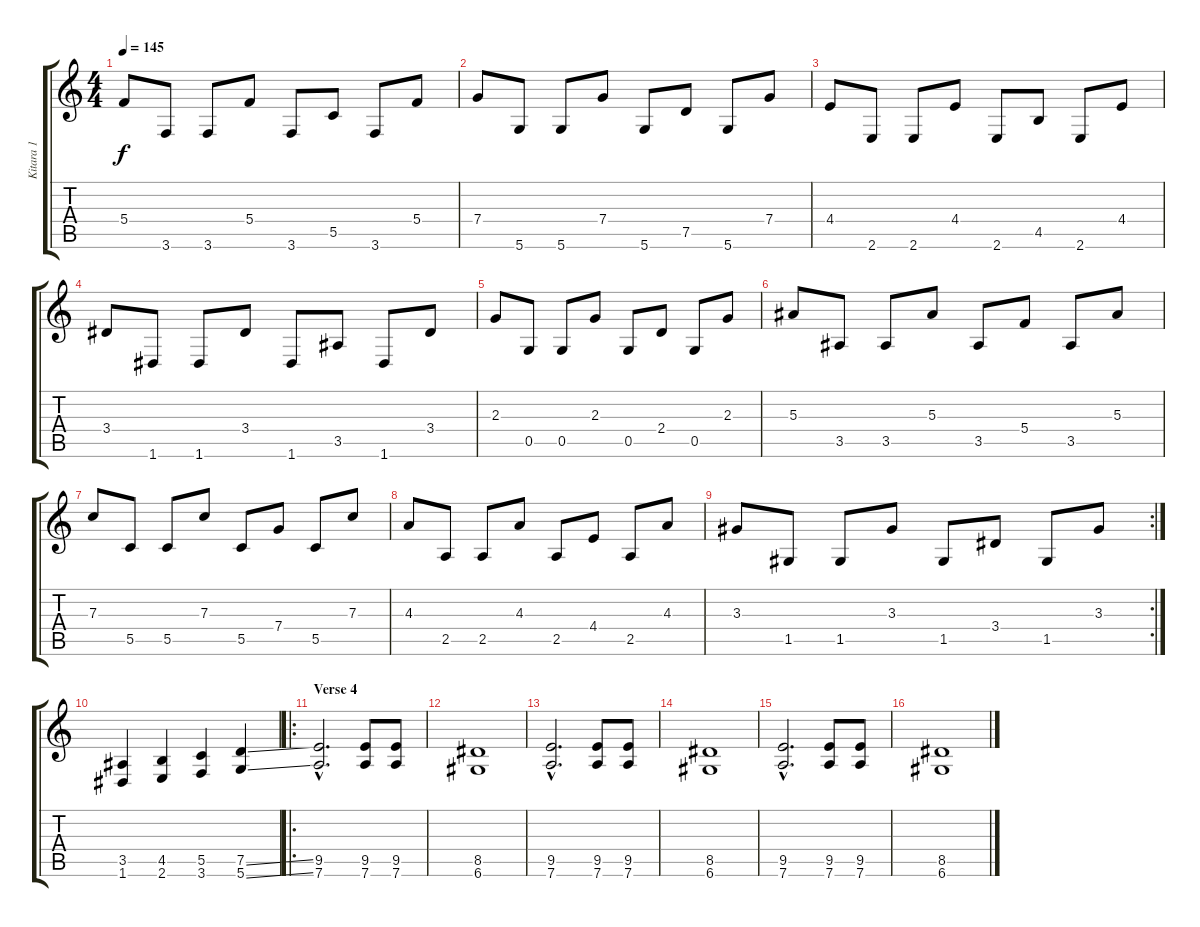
\track ("Kitara 1" "Kitara 1") {instrument distortionguitar}
\staff {score tabs}
\tuning (D4 A3 F3 C3 G2 D2) {hide}
\ts (4 4)
\tempo 145
\clef g2
\ks c
5.4.8{dy f} 3.6.8 3.6.8 5.4.8 3.6.8 5.5.8 3.6.8 5.4.8 |
7.4.8 5.6.8 5.6.8 7.4.8 5.6.8 7.5.8 5.6.8 7.4.8 |
4.4.8 2.6.8 2.6.8 4.4.8 2.6.8 4.5.8 2.6.8 4.4.8 |
3.4.8 1.6.8 1.6.8 3.4.8 1.6.8 3.5.8 1.6.8 3.4.8 |
2.3.8 0.5.8 0.5.8 2.3.8 0.5.8 2.4.8 0.5.8 2.3.8 |
5.3.8 3.5.8 3.5.8 5.3.8 3.5.8 5.4.8 3.5.8 5.3.8 |
7.3.8 5.5.8 5.5.8 7.3.8 5.5.8 7.4.8 5.5.8 7.3.8 |
4.3.8 2.5.8 2.5.8 4.3.8 2.5.8 4.4.8 2.5.8 4.3.8 |
\rc 2
3.3.8 1.5.8 1.5.8 3.3.8 1.5.8 3.4.8 1.5.8 3.3.8 |
(3.5 1.6).4 (4.5 2.6).4 (5.5 3.6).4 (7.5{ss} 5.6{ss}).4 |
\ro
\section ("" "Verse 4")
(9.5{hac} 7.6{hac}).2{d} (9.5 7.6).8 (9.5 7.6).8 |
(8.5 6.6).1 |
(9.5{hac} 7.6{hac}).2{d} (9.5 7.6).8 (9.5 7.6).8 |
(8.5 6.6).1 |
(9.5{hac} 7.6{hac}).2{d} (9.5 7.6).8 (9.5 7.6).8 |
(8.5 6.6).1
